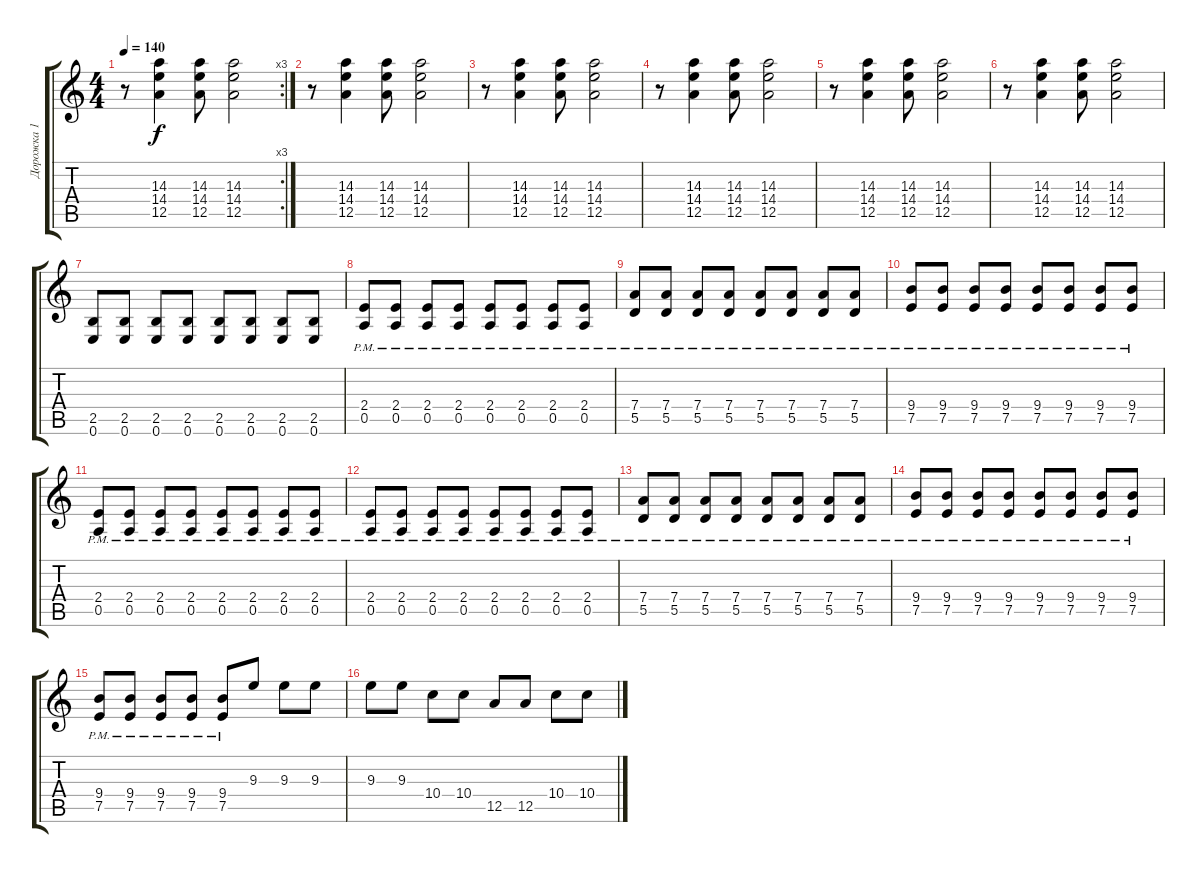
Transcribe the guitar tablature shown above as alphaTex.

\track ("Дорожка 1" "Дорожка 1") {instrument overdrivenguitar}
\staff {score tabs}
\tuning (E4 B3 G3 D3 A2 E2) {hide}
\rc 3
\ts (4 4)
\tempo 140
\clef g2
\ks c
r.8{dy f} (14.3 14.4 12.5).4 (14.3 14.4 12.5).8 (14.3 14.4 12.5).2 |
r.8 (14.3 14.4 12.5).4 (14.3 14.4 12.5).8 (14.3 14.4 12.5).2 |
r.8 (14.3 14.4 12.5).4 (14.3 14.4 12.5).8 (14.3 14.4 12.5).2 |
r.8 (14.3 14.4 12.5).4 (14.3 14.4 12.5).8 (14.3 14.4 12.5).2 |
r.8 (14.3 14.4 12.5).4 (14.3 14.4 12.5).8 (14.3 14.4 12.5).2 |
r.8 (14.3 14.4 12.5).4 (14.3 14.4 12.5).8 (14.3 14.4 12.5).2 |
(2.5 0.6).8 (2.5 0.6).8 (2.5 0.6).8 (2.5 0.6).8 (2.5 0.6).8 (2.5 0.6).8 (2.5 0.6).8 (2.5 0.6).8 |
(2.4{pm} 0.5{pm}).8 (2.4{pm} 0.5{pm}).8 (2.4{pm} 0.5{pm}).8 (2.4{pm} 0.5{pm}).8 (2.4{pm} 0.5{pm}).8 (2.4{pm} 0.5{pm}).8 (2.4{pm} 0.5{pm}).8 (2.4{pm} 0.5{pm}).8 |
(7.4{pm} 5.5{pm}).8 (7.4{pm} 5.5{pm}).8 (7.4{pm} 5.5{pm}).8 (7.4{pm} 5.5{pm}).8 (7.4{pm} 5.5{pm}).8 (7.4{pm} 5.5{pm}).8 (7.4{pm} 5.5{pm}).8 (7.4{pm} 5.5{pm}).8 |
(9.4{pm} 7.5{pm}).8 (9.4{pm} 7.5{pm}).8 (9.4{pm} 7.5{pm}).8 (9.4{pm} 7.5{pm}).8 (9.4{pm} 7.5{pm}).8 (9.4{pm} 7.5{pm}).8 (9.4{pm} 7.5{pm}).8 (9.4{pm} 7.5{pm}).8 |
(2.4{pm} 0.5{pm}).8 (2.4{pm} 0.5{pm}).8 (2.4{pm} 0.5{pm}).8 (2.4{pm} 0.5{pm}).8 (2.4{pm} 0.5{pm}).8 (2.4{pm} 0.5{pm}).8 (2.4{pm} 0.5{pm}).8 (2.4{pm} 0.5{pm}).8 |
(2.4{pm} 0.5{pm}).8 (2.4{pm} 0.5{pm}).8 (2.4{pm} 0.5{pm}).8 (2.4{pm} 0.5{pm}).8 (2.4{pm} 0.5{pm}).8 (2.4{pm} 0.5{pm}).8 (2.4{pm} 0.5{pm}).8 (2.4{pm} 0.5{pm}).8 |
(7.4{pm} 5.5{pm}).8 (7.4{pm} 5.5{pm}).8 (7.4{pm} 5.5{pm}).8 (7.4{pm} 5.5{pm}).8 (7.4{pm} 5.5{pm}).8 (7.4{pm} 5.5{pm}).8 (7.4{pm} 5.5{pm}).8 (7.4{pm} 5.5{pm}).8 |
(9.4{pm} 7.5{pm}).8 (9.4{pm} 7.5{pm}).8 (9.4{pm} 7.5{pm}).8 (9.4{pm} 7.5{pm}).8 (9.4{pm} 7.5{pm}).8 (9.4{pm} 7.5{pm}).8 (9.4{pm} 7.5{pm}).8 (9.4{pm} 7.5{pm}).8 |
(9.4{pm} 7.5{pm}).8 (9.4{pm} 7.5{pm}).8 (9.4{pm} 7.5{pm}).8 (9.4{pm} 7.5{pm}).8 (9.4{pm} 7.5{pm}).8 9.3.8 9.3.8 9.3.8 |
9.3.8 9.3.8 10.4.8 10.4.8 12.5.8 12.5.8 10.4.8 10.4.8
